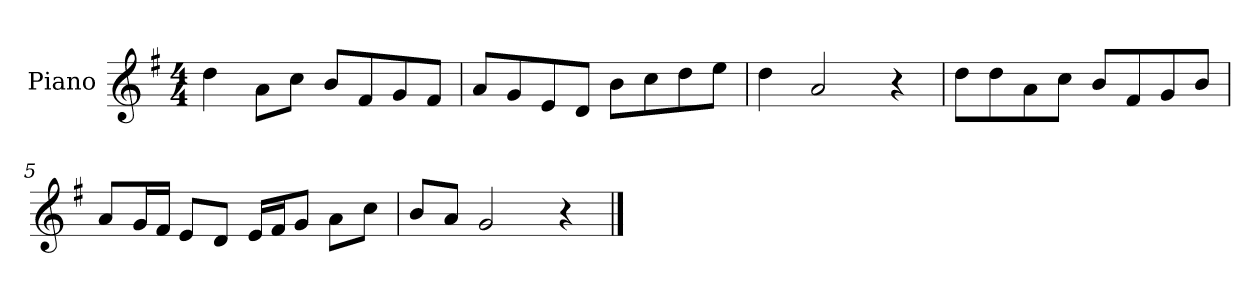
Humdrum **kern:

**kern
*part1
*staff1
*I"Piano
*I'P-no
*clefG2
*k[f#]
*M4/4
*MM90
=1
4dd\
8a\L
8cc\J
8b/L
8f#/
8g/
8f#/J
=2
8a/L
8g/
8e/
8d/J
8b\L
8cc\
8dd\
8ee\J
=3
4dd\
2a/
4r
=4
8dd\L
8dd\
8a\
8cc\J
8b/L
8f#/
8g/
8b/J
=5
8a/L
16g/L
16f#/JJ
8e/L
8d/J
16e/LL
16f#/J
8g/J
8a\L
8cc\J
!!LO:LB:g=z
=6
8b/L
8a/J
2g/
4r
==
*-
